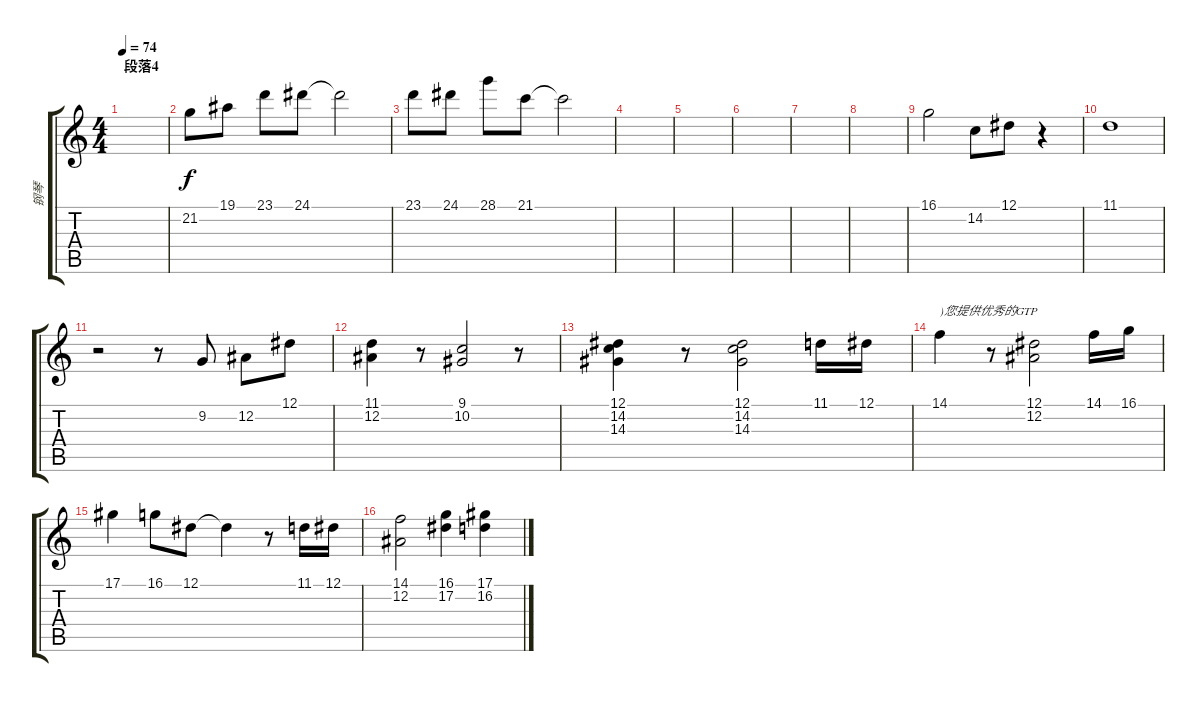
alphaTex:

\track ("钢琴" "钢琴") {instrument acousticgrandpiano}
\staff {score tabs}
\tuning (Eb4 Bb3 Gb3 Db3 Ab2 Eb2) {hide}
\ts (4 4)
\section ("" "段落4")
\tempo 74
\clef g2
\ks c
|
21.2.8 19.1.8 23.1.8 24.1.8 24.1{t}.2 |
23.1.8 24.1.8 28.1.8 21.1.8 21.1{t}.2 |
|
|
|
|
|
16.1.2 14.2.8 12.1.8 r.4 |
11.1.1 |
r.2 r.8 9.2.8 12.2.8 12.1.8 |
(11.1 12.2).4 r.8 (9.1 10.2).2 r.8 |
(12.1 14.2 14.3).4 r.8 (12.1 14.2 14.3).2 11.1.16 12.1.16 |
14.1.4{txt ")您提供优秀的GTP"} r.8 (12.1 12.2).2 14.1.16 16.1.16 |
17.1.4 16.1.8 12.1.8 12.1{t}.4 r.8 11.1.16 12.1.16 |
(14.1 12.2).2 (16.1 17.2).4 (17.1 16.2).4
